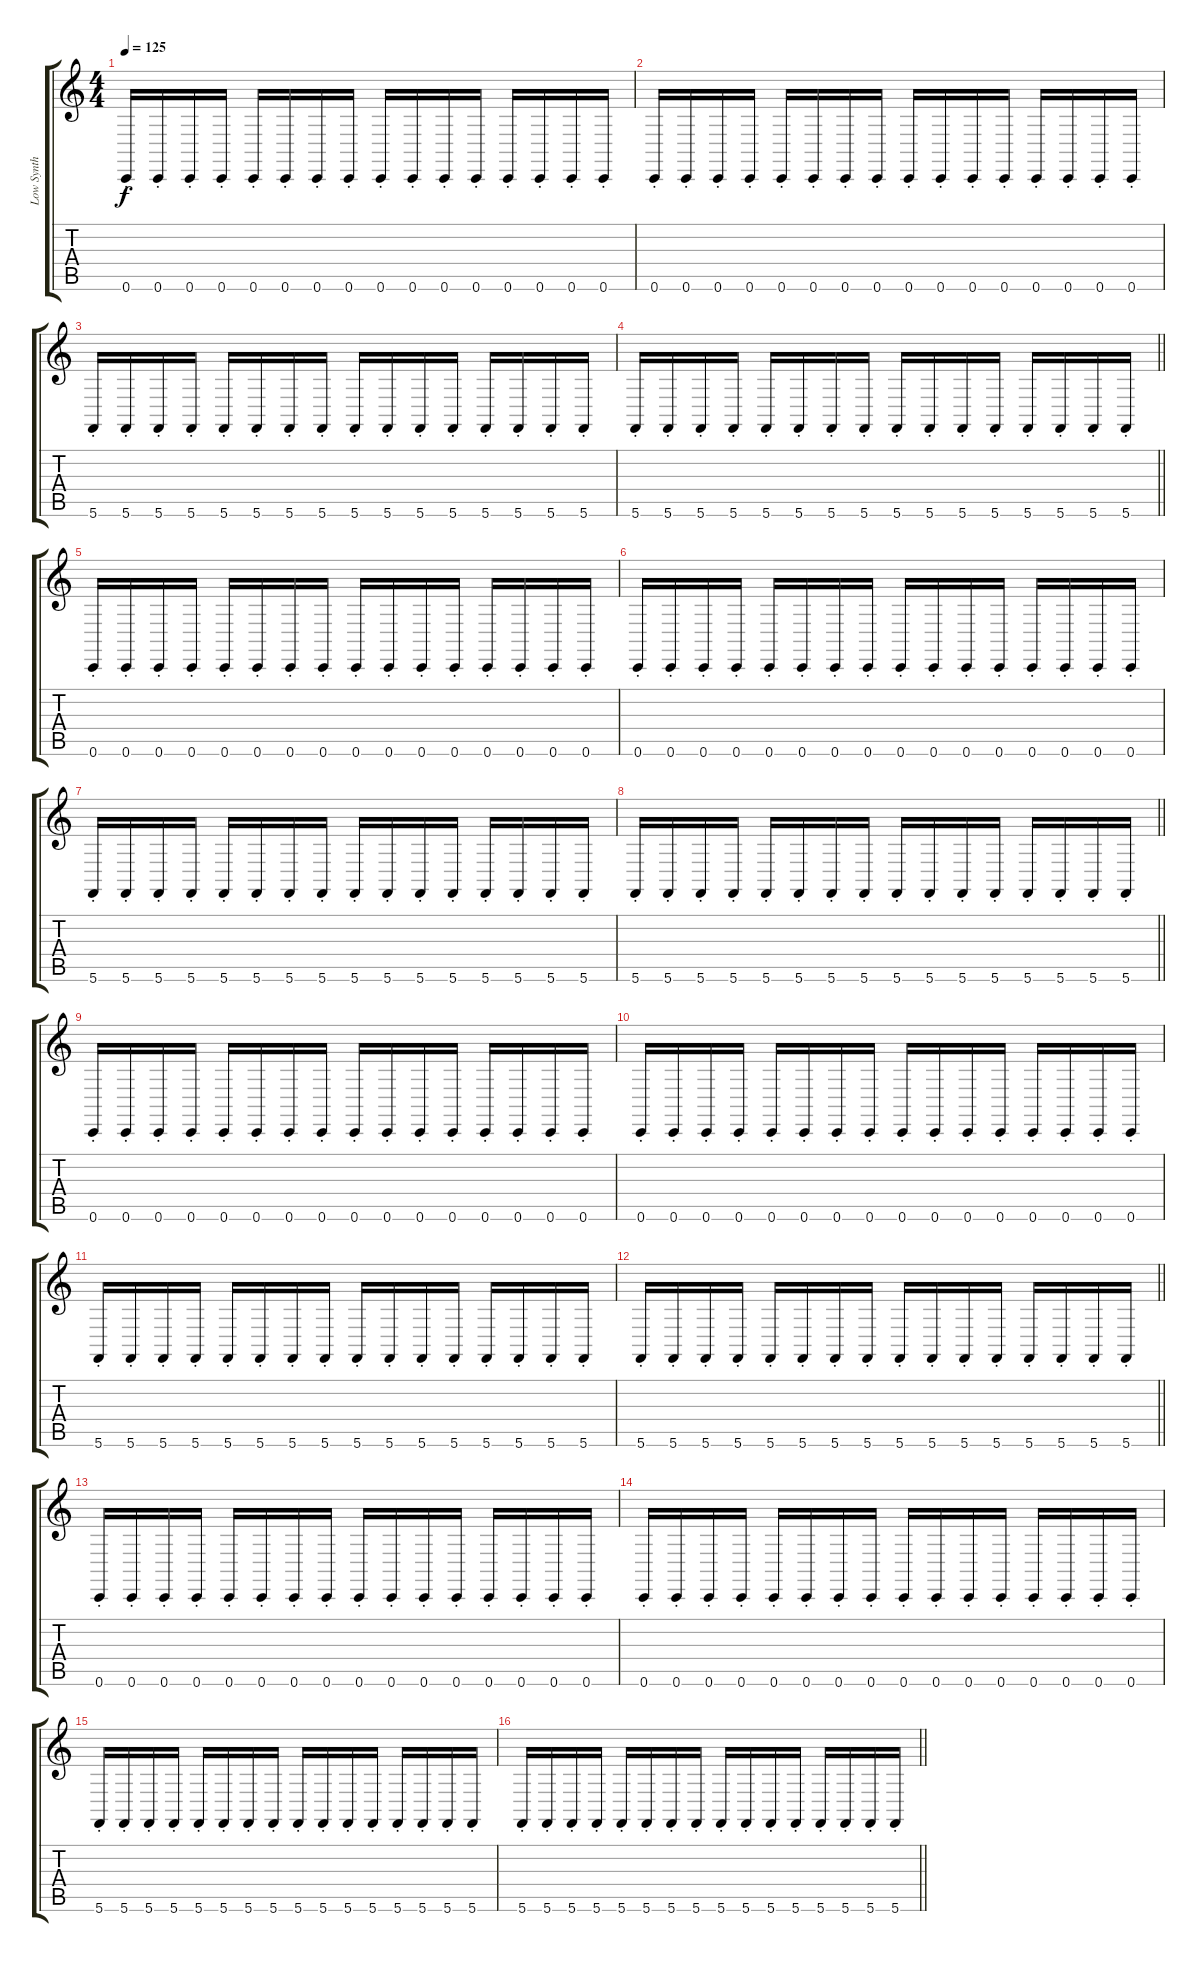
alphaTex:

\track ("Low Synth (Gillian)" "Low Synth ") {instrument lead8bassandlead}
\staff {score tabs}
\tuning (D4 A3 F3 C3 G2 C2) {hide}
\ts (4 4)
\tempo 125
\clef g2
\ks c
0.6{st}.16{dy f} 0.6{st}.16 0.6{st}.16 0.6{st}.16 0.6{st}.16 0.6{st}.16 0.6{st}.16 0.6{st}.16 0.6{st}.16 0.6{st}.16 0.6{st}.16 0.6{st}.16 0.6{st}.16 0.6{st}.16 0.6{st}.16 0.6{st}.16 |
0.6{st}.16 0.6{st}.16 0.6{st}.16 0.6{st}.16 0.6{st}.16 0.6{st}.16 0.6{st}.16 0.6{st}.16 0.6{st}.16 0.6{st}.16 0.6{st}.16 0.6{st}.16 0.6{st}.16 0.6{st}.16 0.6{st}.16 0.6{st}.16 |
5.6{st}.16 5.6{st}.16 5.6{st}.16 5.6{st}.16 5.6{st}.16 5.6{st}.16 5.6{st}.16 5.6{st}.16 5.6{st}.16 5.6{st}.16 5.6{st}.16 5.6{st}.16 5.6{st}.16 5.6{st}.16 5.6{st}.16 5.6{st}.16 |
\barLineRight lightlight
5.6{st}.16 5.6{st}.16 5.6{st}.16 5.6{st}.16 5.6{st}.16 5.6{st}.16 5.6{st}.16 5.6{st}.16 5.6{st}.16 5.6{st}.16 5.6{st}.16 5.6{st}.16 5.6{st}.16 5.6{st}.16 5.6{st}.16 5.6{st}.16 |
0.6{st}.16 0.6{st}.16 0.6{st}.16 0.6{st}.16 0.6{st}.16 0.6{st}.16 0.6{st}.16 0.6{st}.16 0.6{st}.16 0.6{st}.16 0.6{st}.16 0.6{st}.16 0.6{st}.16 0.6{st}.16 0.6{st}.16 0.6{st}.16 |
0.6{st}.16 0.6{st}.16 0.6{st}.16 0.6{st}.16 0.6{st}.16 0.6{st}.16 0.6{st}.16 0.6{st}.16 0.6{st}.16 0.6{st}.16 0.6{st}.16 0.6{st}.16 0.6{st}.16 0.6{st}.16 0.6{st}.16 0.6{st}.16 |
5.6{st}.16 5.6{st}.16 5.6{st}.16 5.6{st}.16 5.6{st}.16 5.6{st}.16 5.6{st}.16 5.6{st}.16 5.6{st}.16 5.6{st}.16 5.6{st}.16 5.6{st}.16 5.6{st}.16 5.6{st}.16 5.6{st}.16 5.6{st}.16 |
\barLineRight lightlight
5.6{st}.16 5.6{st}.16 5.6{st}.16 5.6{st}.16 5.6{st}.16 5.6{st}.16 5.6{st}.16 5.6{st}.16 5.6{st}.16 5.6{st}.16 5.6{st}.16 5.6{st}.16 5.6{st}.16 5.6{st}.16 5.6{st}.16 5.6{st}.16 |
0.6{st}.16 0.6{st}.16 0.6{st}.16 0.6{st}.16 0.6{st}.16 0.6{st}.16 0.6{st}.16 0.6{st}.16 0.6{st}.16 0.6{st}.16 0.6{st}.16 0.6{st}.16 0.6{st}.16 0.6{st}.16 0.6{st}.16 0.6{st}.16 |
0.6{st}.16 0.6{st}.16 0.6{st}.16 0.6{st}.16 0.6{st}.16 0.6{st}.16 0.6{st}.16 0.6{st}.16 0.6{st}.16 0.6{st}.16 0.6{st}.16 0.6{st}.16 0.6{st}.16 0.6{st}.16 0.6{st}.16 0.6{st}.16 |
5.6{st}.16 5.6{st}.16 5.6{st}.16 5.6{st}.16 5.6{st}.16 5.6{st}.16 5.6{st}.16 5.6{st}.16 5.6{st}.16 5.6{st}.16 5.6{st}.16 5.6{st}.16 5.6{st}.16 5.6{st}.16 5.6{st}.16 5.6{st}.16 |
\barLineRight lightlight
5.6{st}.16 5.6{st}.16 5.6{st}.16 5.6{st}.16 5.6{st}.16 5.6{st}.16 5.6{st}.16 5.6{st}.16 5.6{st}.16 5.6{st}.16 5.6{st}.16 5.6{st}.16 5.6{st}.16 5.6{st}.16 5.6{st}.16 5.6{st}.16 |
0.6{st}.16 0.6{st}.16 0.6{st}.16 0.6{st}.16 0.6{st}.16 0.6{st}.16 0.6{st}.16 0.6{st}.16 0.6{st}.16 0.6{st}.16 0.6{st}.16 0.6{st}.16 0.6{st}.16 0.6{st}.16 0.6{st}.16 0.6{st}.16 |
0.6{st}.16 0.6{st}.16 0.6{st}.16 0.6{st}.16 0.6{st}.16 0.6{st}.16 0.6{st}.16 0.6{st}.16 0.6{st}.16 0.6{st}.16 0.6{st}.16 0.6{st}.16 0.6{st}.16 0.6{st}.16 0.6{st}.16 0.6{st}.16 |
5.6{st}.16 5.6{st}.16 5.6{st}.16 5.6{st}.16 5.6{st}.16 5.6{st}.16 5.6{st}.16 5.6{st}.16 5.6{st}.16 5.6{st}.16 5.6{st}.16 5.6{st}.16 5.6{st}.16 5.6{st}.16 5.6{st}.16 5.6{st}.16 |
\barLineRight lightlight
5.6{st}.16 5.6{st}.16 5.6{st}.16 5.6{st}.16 5.6{st}.16 5.6{st}.16 5.6{st}.16 5.6{st}.16 5.6{st}.16 5.6{st}.16 5.6{st}.16 5.6{st}.16 5.6{st}.16 5.6{st}.16 5.6{st}.16 5.6{st}.16
